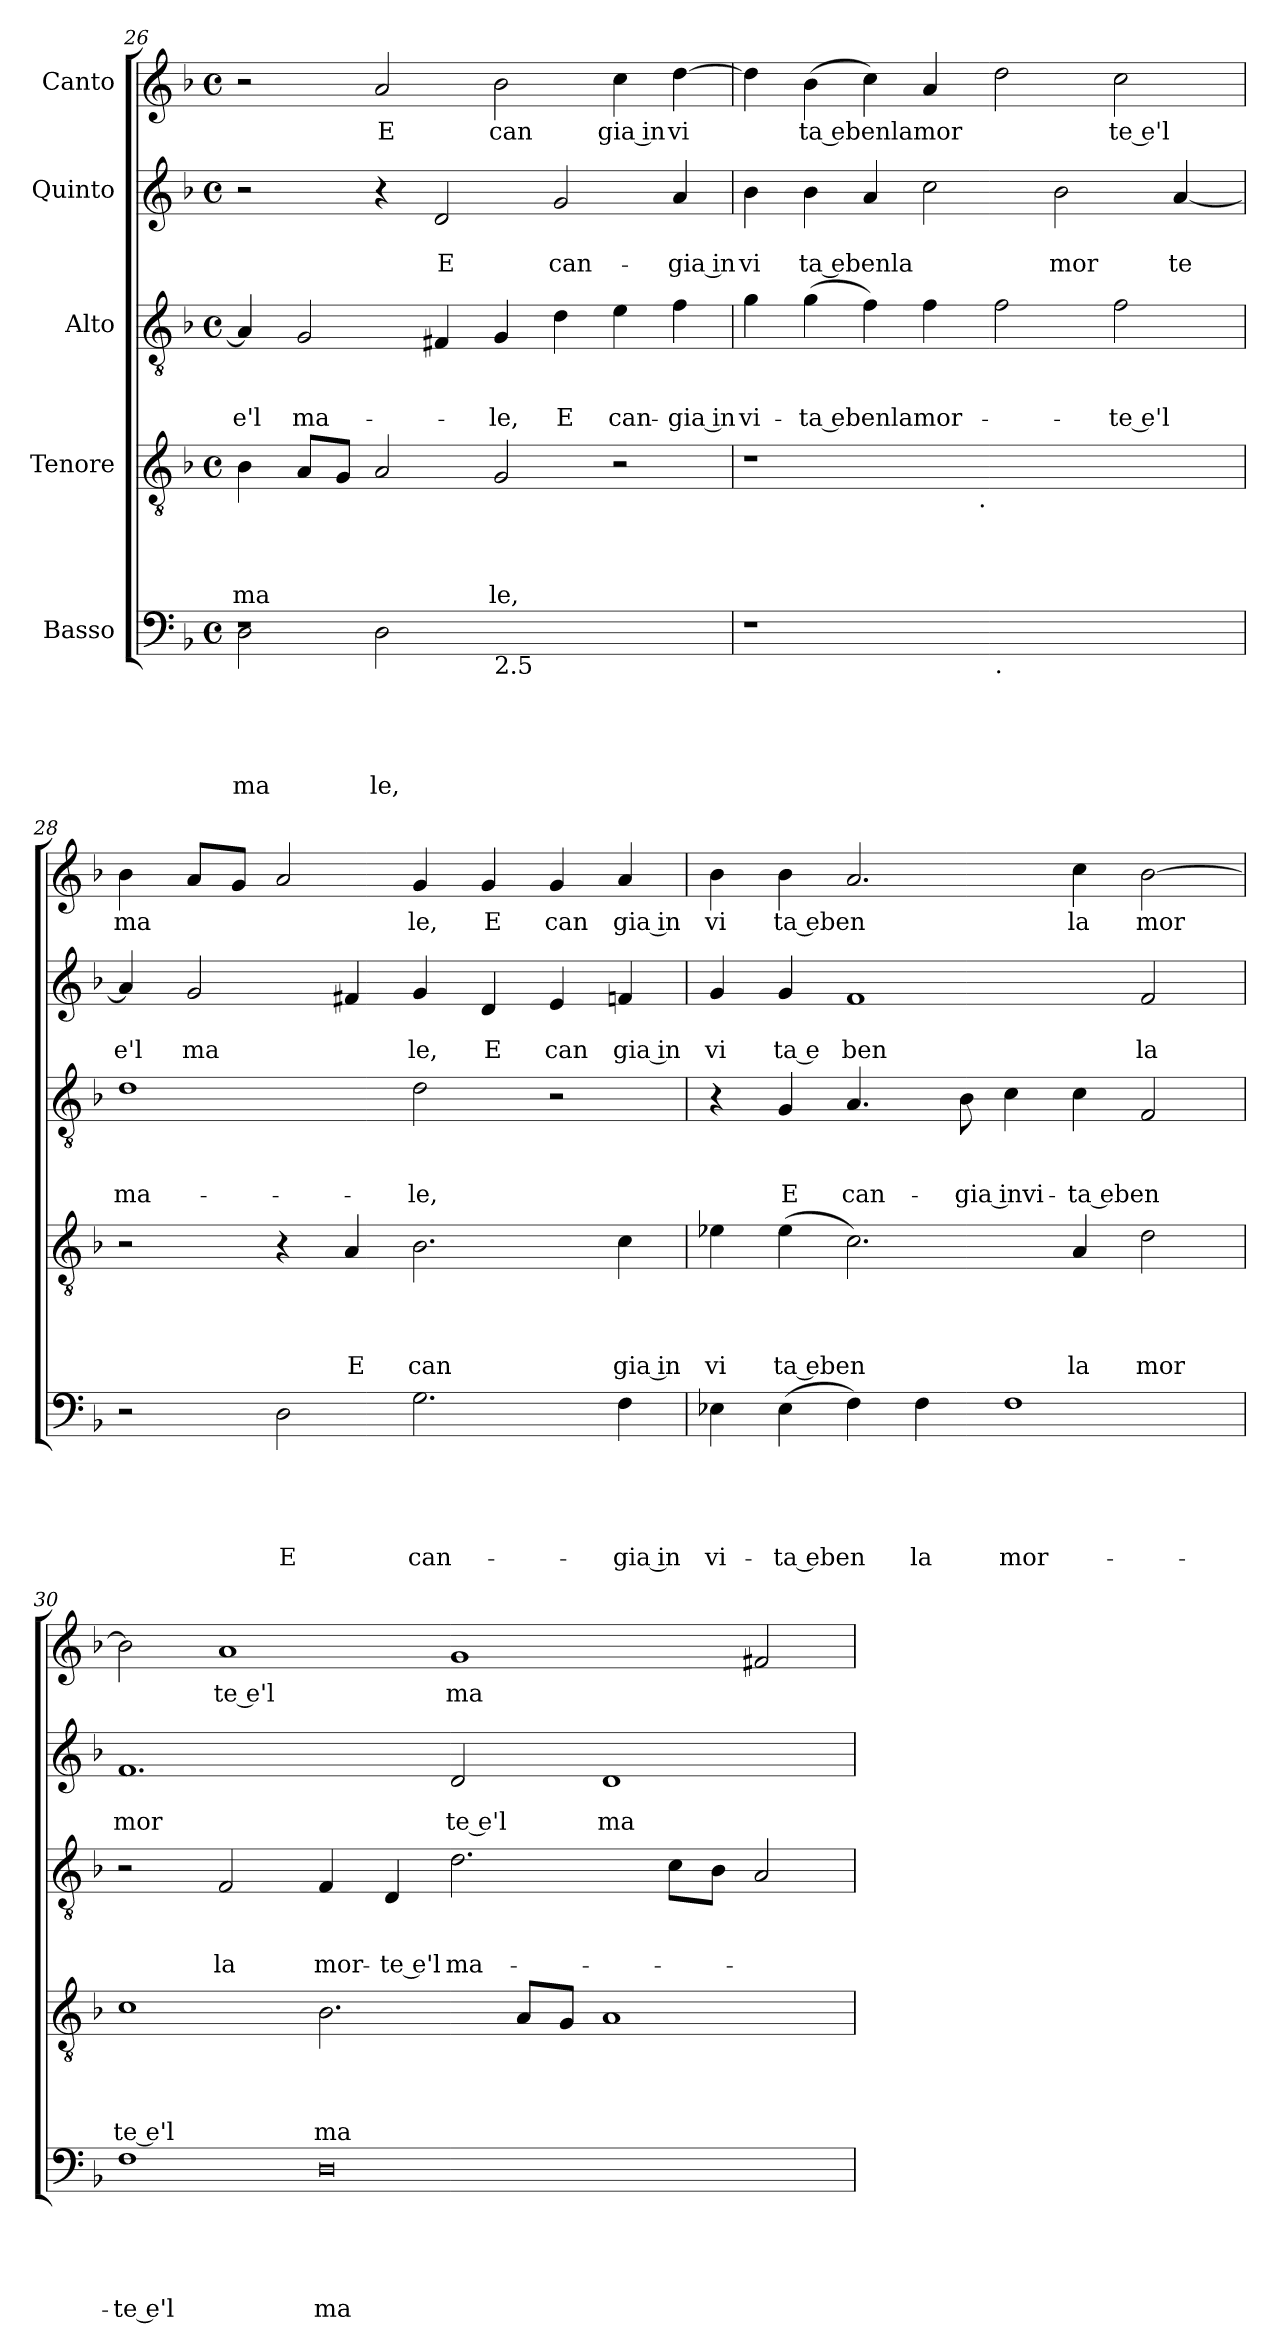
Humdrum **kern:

**kern	**text	**text	**text	**text	**text	**kern	**text	**text	**text	**text	**kern	**text	**text	**text	**kern	**text	**text	**kern	**text
*part5	*part5	*part5	*part5	*part5	*part5	*part4	*part4	*part4	*part4	*part4	*part3	*part3	*part3	*part3	*part2	*part2	*part2	*part1	*part1
*staff5	*staff5	*staff5	*staff5	*staff5	*staff5	*staff4	*staff4	*staff4	*staff4	*staff4	*staff3	*staff3	*staff3	*staff3	*staff2	*staff2	*staff2	*staff1	*staff1
*I"Basso	*	*	*	*	*	*I"Tenore	*	*	*	*	*I"Alto	*	*	*	*I"Quinto	*	*	*I"Canto	*
*clefF4	*	*	*	*	*	*clefGv2	*	*	*	*	*clefGv2	*	*	*	*clefG2	*	*	*clefG2	*
*ITrd-3c-5	*	*	*	*	*	*ITrd-3c-5	*	*	*	*	*ITrd-3c-5	*	*	*	*	*	*	*ITrd-3c-5	*
*k[b-e-]	*	*	*	*	*	*k[b-e-]	*	*	*	*	*k[b-e-]	*	*	*	*k[b-]	*	*	*k[b-e-]	*
*B-:	*	*	*	*	*	*B-:	*	*	*	*	*B-:	*	*	*	*F:	*	*	*B-:	*
*M4/4	*	*	*	*	*	*M4/4	*	*	*	*	*M4/4	*	*	*	*M4/4	*	*	*M4/4	*
*met(c)	*	*	*	*	*	*met(c)	*	*	*	*	*met(c)	*	*	*	*met(c)	*	*	*met(c)	*
=26	=26	=26	=26	=26	=26	=26	=26	=26	=26	=26	=26	=26	=26	=26	=26	=26	=26	=26	=26
!	!	!	!	!	!LO:LY:b	!	!	!	!	!LO:LY:b	!	!	!	!LO:LY:b:rj	!	!	!	!	!
*^	*	*	*	*	*	*	*	*	*	*	*	*	*	*	*	*	*	*	*
*	*^	*	*	*	*	*	*	*	*	*	*	*	*	*	*	*	*	*	*	*
2G\	2ryy	1r	.	.	.	.	ma	4e-\	.	.	.	ma	4d/]	.	.	e'l	2r	.	.	2r	.
!	!	!	!	!	!	!	!	!	!	!	!	!	!	!	!	!LO:LY:b	!	!	!	!	!
.	.	.	.	.	.	.	.	8d/L	.	.	.	.	2c/	.	.	ma-	.	.	.	.	.
.	.	.	.	.	.	.	.	8c/J	.	.	.	.	.	.	.	.	.	.	.	.	.
!	!	!	!	!	!	!	!LO:LY:b	!	!	!	!	!	!	!	!	!	!	!	!	!	!LO:LY:b
2ryy	2G\	.	.	.	.	.	le,	2d/	.	.	.	.	.	.	.	.	4r	.	.	2dd/	E
!	!	!	!	!	!	!	!	!	!	!	!	!	!	!	!	!	!	!	!LO:LY:b	!	!
.	.	.	.	.	.	.	.	.	.	.	.	.	4B/	.	.	.	2d/	.	E	.	.
!LO:TX:b:t=2.5	!	!	!	!	!	!	!	!	!	!	!	!	!	!	!	!	!	!	!	!	!
!	!	!	!	!	!	!	!	!	!	!	!	!LO:LY:b	!	!	!	!LO:LY:b	!	!	!	!	!LO:LY:b
1ryy	1ryy	1ryy	.	.	.	.	.	2c/	.	.	.	le,	4c/	.	.	-le,	.	.	.	2ee-\	can
!	!	!	!	!	!	!	!	!	!	!	!	!	!	!	!	!LO:LY:b	!	!	!LO:LY:b	!	!
.	.	.	.	.	.	.	.	.	.	.	.	.	4g\	.	.	E	2g/	.	can-	.	.
!	!	!	!	!	!	!	!	!	!	!	!	!	!	!	!	!LO:LY:b	!	!	!	!	!LO:LY:b:rj
.	.	.	.	.	.	.	.	2r	.	.	.	.	4a\	.	.	can-	.	.	.	4ff\	gia in
!	!	!	!	!	!	!	!	!	!	!	!	!	!	!	!	!LO:LY:b:rj	!	!	!LO:LY:b:rj	!	!LO:LY:b
.	.	.	.	.	.	.	.	.	.	.	.	.	4b-\	.	.	-gia in	4a/	.	-gia in	[>4gg\	vi
*v	*v	*v	*	*	*	*	*	*	*	*	*	*	*	*	*	*	*	*	*	*	*
!!LO:PB:g=z
=27	=27	=27	=27	=27	=27	=27	=27	=27	=27	=27	=27	=27	=27	=27	=27	=27	=27	=27	=27
!	!	!	!	!	!	!	!	!	!	!	!	!	!	!LO:LY:b	!	!	!LO:LY:b	!	!
*	*	*	*	*	*	*^	*	*	*	*	*	*	*	*	*	*	*	*	*
1r	.	.	.	.	.	1r	2ryy	.	.	.	.	4cc\	.	.	vi-	4b-\	.	vi	4gg\]	.
!	!	!	!	!	!	!	!	!	!	!	!	!	!	!	!LO:LY:b:rj	!	!	!LO:LY:b:rj	!	!LO:LY:b:rj
.	.	.	.	.	.	.	.	.	.	.	.	(<4cc\	.	.	-ta ebenlamor-	4b-\	.	ta ebenla	(<4ee-\	ta ebenlamor
.	.	.	.	.	.	.	4...ryy	.	.	.	.	(4b-\)	.	.	.	4a/	.	.	4ff\)	.
.	.	.	.	.	.	.	.	.	.	.	.	4b-\	.	.	.	2cc\	.	.	4dd/	.
!	!	!	!	!	!	!	!LO:TX:b:t=.	!	!	!	!	!	!	!	!	!	!	!	!	!
.	.	.	.	.	.	.	1ryy	.	.	.	.	.	.	.	.	.	.	.	.	.
!LO:TX:b:t=.	!	!	!	!	!	!	!	!	!	!	!	!	!	!	!	!	!	!	!	!
1ryy	.	.	.	.	.	1ryy	.	.	.	.	.	2b-\	.	.	.	.	.	.	2gg\	.
!	!	!	!	!	!	!	!	!	!	!	!	!	!	!	!	!	!	!LO:LY:b	!	!
.	.	.	.	.	.	.	.	.	.	.	.	.	.	.	.	2b-\	.	mor	.	.
!	!	!	!	!	!	!	!	!	!	!	!	!	!	!	!LO:LY:b:rj	!	!	!	!	!LO:LY:b:rj
.	.	.	.	.	.	.	.	.	.	.	.	2b-\	.	.	-te e'l	.	.	.	2ff\	te e'l
!	!	!	!	!	!	!	!	!	!	!	!	!	!	!	!	!	!	!LO:LY:b	!	!
.	.	.	.	.	.	.	.	.	.	.	.	.	.	.	.	[<4a/	.	te	.	.
.	.	.	.	.	.	.	32ryy	.	.	.	.	.	.	.	.	.	.	.	.	.
=28	=28	=28	=28	=28	=28	=28	=28	=28	=28	=28	=28	=28	=28	=28	=28	=28	=28	=28	=28	=28
!	!	!	!	!	!	!	!	!	!	!	!	!	!	!	!LO:LY:b	!	!	!LO:LY:b:rj	!	!LO:LY:b
*	*	*	*	*	*	*v	*v	*	*	*	*	*	*	*	*	*	*	*	*	*
2r	.	.	.	.	.	2r	.	.	.	.	(1g	.	.	ma-	4a/]	.	e'l	4ee-\	ma
!	!	!	!	!	!	!	!	!	!	!	!	!	!	!	!	!	!LO:LY:b	!	!
.	.	.	.	.	.	.	.	.	.	.	.	.	.	.	2g/	.	ma	8dd/L	.
.	.	.	.	.	.	.	.	.	.	.	.	.	.	.	.	.	.	8cc/J	.
!	!	!	!	!	!LO:LY:b	!	!	!	!	!	!	!	!	!	!	!	!	!	!
2G\	.	.	.	.	E	4r	.	.	.	.	.	.	.	.	.	.	.	2dd/	.
!	!	!	!	!	!	!	!	!	!	!LO:LY:b	!	!	!	!	!	!	!	!	!
.	.	.	.	.	.	4d/	.	.	.	E	.	.	.	.	4f#/	.	.	.	.
!	!	!	!	!	!LO:LY:b	!	!	!	!	!LO:LY:b	!	!	!	!LO:LY:b	!	!	!LO:LY:b	!	!LO:LY:b
2.c\	.	.	.	.	can-	2.e-\	.	.	.	can	2g\	.	.	-le,	4g/	.	le,	4cc/	le,
!	!	!	!	!	!	!	!	!	!	!	!	!	!	!	!	!	!LO:LY:b	!	!LO:LY:b
.	.	.	.	.	.	.	.	.	.	.	.	.	.	.	4d/	.	E	4cc/	E
!	!	!	!	!	!	!	!	!	!	!	!	!	!	!	!	!	!LO:LY:b	!	!LO:LY:b
.	.	.	.	.	.	.	.	.	.	.	2r	.	.	.	4e/	.	can	4cc/	can
!	!	!	!	!	!LO:LY:b:rj	!	!	!	!	!LO:LY:b:rj	!	!	!	!	!	!	!LO:LY:b:rj	!	!LO:LY:b:rj
4B-\	.	.	.	.	-gia in	4f\	.	.	.	gia in	.	.	.	.	4fn/	.	gia in	4dd/	gia in
=29	=29	=29	=29	=29	=29	=29	=29	=29	=29	=29	=29	=29	=29	=29	=29	=29	=29	=29	=29
!	!	!	!	!	!LO:LY:b	!	!	!	!	!LO:LY:b	!	!	!	!	!	!	!LO:LY:b	!	!LO:LY:b
4A-X\	.	.	.	.	vi-	4a-X\	.	.	.	vi	4r	.	.	.	4g/	.	vi	4ee-\	vi
!	!	!	!	!	!LO:LY:b:rj	!	!	!	!	!LO:LY:b:rj	!	!	!	!LO:LY:b	!	!	!LO:LY:b:rj	!	!LO:LY:b:rj
(<4A-\	.	.	.	.	-ta eben	(<4a-\	.	.	.	ta eben	4c/	.	.	E	4g/	.	ta e	4ee-\	ta eben
!	!	!	!	!	!	!	!	!	!	!	!	!	!	!LO:LY:b	!	!	!LO:LY:b	!	!
4B-\)	.	.	.	.	.	2.f\)	.	.	.	.	4.d/	.	.	can-	1f	.	ben	2.dd/	.
!	!	!	!	!	!LO:LY:b	!	!	!	!	!	!	!	!	!	!	!	!	!	!
4B-\	.	.	.	.	la	.	.	.	.	.	.	.	.	.	.	.	.	.	.
!	!	!	!	!	!	!	!	!	!	!	!	!	!	!LO:LY:b:rj	!	!	!	!	!
.	.	.	.	.	.	.	.	.	.	.	8e-\	.	.	-gia invi-	.	.	.	.	.
!	!	!	!	!	!LO:LY:b	!	!	!	!	!	!	!	!	!	!	!	!	!	!
1B-	.	.	.	.	mor-	.	.	.	.	.	4f\	.	.	.	.	.	.	.	.
!	!	!	!	!	!	!	!	!	!	!LO:LY:b	!	!	!	!LO:LY:b:rj	!	!	!	!	!LO:LY:b
.	.	.	.	.	.	4d/	.	.	.	la	4f\	.	.	-ta eben	.	.	.	4ff\	la
!	!	!	!	!	!	!	!	!	!	!LO:LY:b	!	!	!	!	!	!	!LO:LY:b	!	!LO:LY:b
.	.	.	.	.	.	2g\	.	.	.	mor	2B-/	.	.	.	2f/	.	la	[>2ee-\	mor
=30	=30	=30	=30	=30	=30	=30	=30	=30	=30	=30	=30	=30	=30	=30	=30	=30	=30	=30	=30
!	!	!	!	!	!LO:LY:b:rj	!	!	!	!	!LO:LY:b:rj	!	!	!	!	!	!	!LO:LY:b	!	!
1B-	.	.	.	.	-te e'l	1f	.	.	.	te e'l	2r	.	.	.	1.f	.	mor	2ee-\]	.
!	!	!	!	!	!	!	!	!	!	!	!	!	!	!LO:LY:b	!	!	!	!	!LO:LY:b:rj
.	.	.	.	.	.	.	.	.	.	.	2B-/	.	.	la	.	.	.	1dd	te e'l
!	!	!	!	!	!LO:LY:b	!	!	!	!	!LO:LY:b	!	!	!	!LO:LY:b	!	!	!	!	!
0G	.	.	.	.	ma-	2.e-\	.	.	.	ma	4B-/	.	.	mor-	.	.	.	.	.
!	!	!	!	!	!	!	!	!	!	!	!	!	!	!LO:LY:b:rj	!	!	!	!	!
.	.	.	.	.	.	.	.	.	.	.	4G/	.	.	-te e'l	.	.	.	.	.
!	!	!	!	!	!	!	!	!	!	!	!	!	!	!LO:LY:b	!	!	!LO:LY:b:rj	!	!LO:LY:b
.	.	.	.	.	.	.	.	.	.	.	2.g\	.	.	ma-	2d/	.	te e'l	1cc	ma
.	.	.	.	.	.	8d/L	.	.	.	.	.	.	.	.	.	.	.	.	.
.	.	.	.	.	.	8c/J	.	.	.	.	.	.	.	.	.	.	.	.	.
!	!	!	!	!	!	!	!	!	!	!	!	!	!	!	!	!	!LO:LY:b	!	!
.	.	.	.	.	.	1d	.	.	.	.	.	.	.	.	1d	.	ma	.	.
.	.	.	.	.	.	.	.	.	.	.	8f\L	.	.	.	.	.	.	.	.
.	.	.	.	.	.	.	.	.	.	.	8e-\J	.	.	.	.	.	.	.	.
.	.	.	.	.	.	.	.	.	.	.	2d/	.	.	.	.	.	.	2b/	.
=	=	=	=	=	=	=	=	=	=	=	=	=	=	=	=	=	=	=	=
*-	*-	*-	*-	*-	*-	*-	*-	*-	*-	*-	*-	*-	*-	*-	*-	*-	*-	*-	*-
